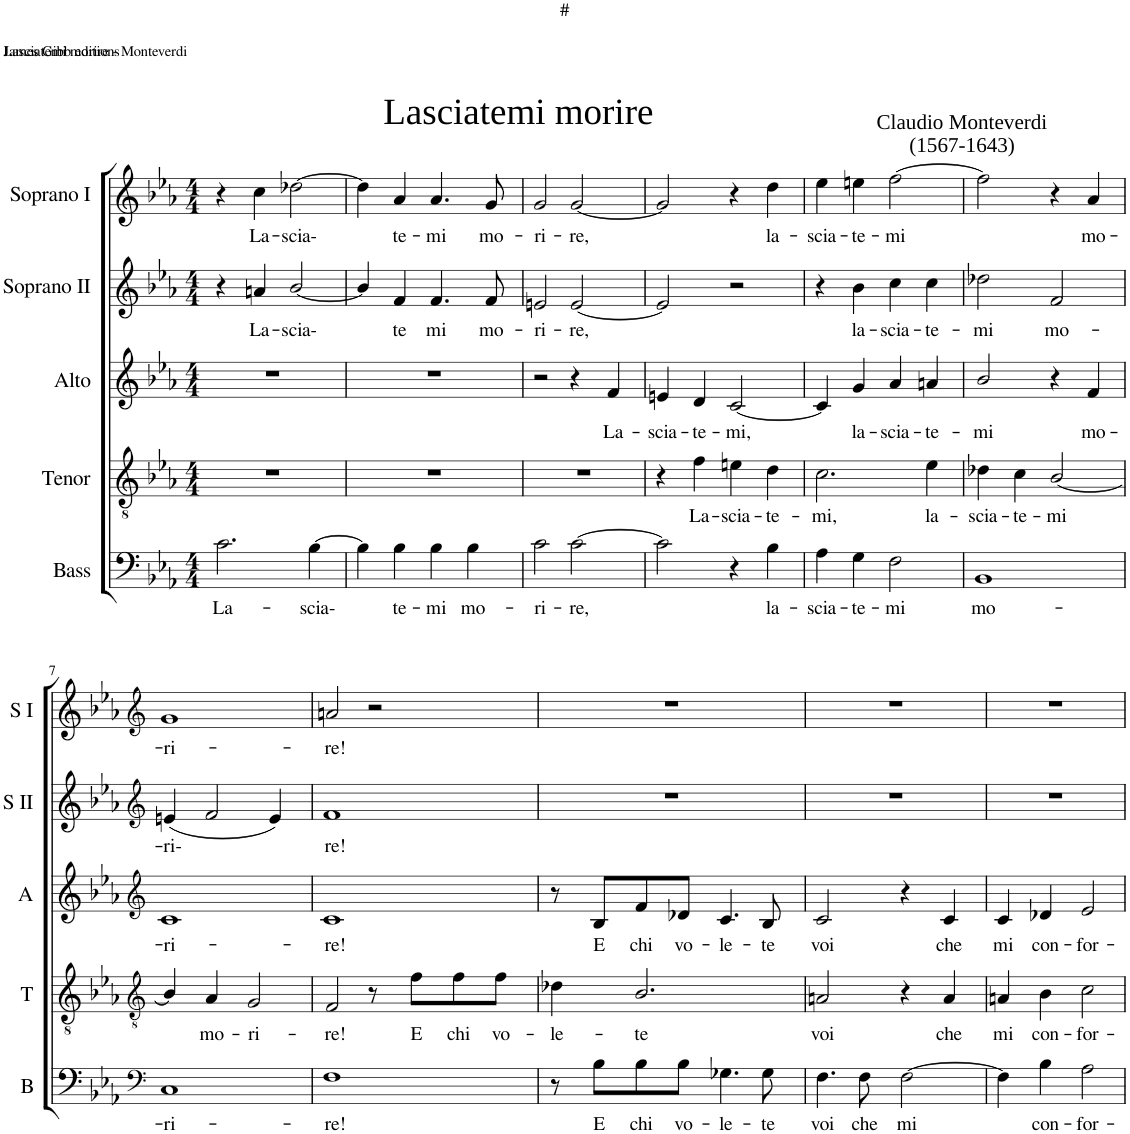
**kern	**text	**kern	**text	**kern	**text	**kern	**text	**kern	**text
*part5	*part5	*part4	*part4	*part3	*part3	*part2	*part2	*part1	*part1
*staff5	*staff5	*staff4	*staff4	*staff3	*staff3	*staff2	*staff2	*staff1	*staff1
*I"Bass	*	*I"Tenor	*	*I"Alto	*	*I"Soprano II	*	*I"Soprano I	*
*I'B	*	*I'T	*	*I'A	*	*I'S II	*	*I'S I	*
*clefF4	*	*clefGv2	*	*clefG2	*	*clefG2	*	*clefG2	*
*k[b-e-a-]	*	*k[b-e-a-]	*	*k[b-e-a-]	*	*k[b-e-a-]	*	*k[b-e-a-]	*
*M4/4	*	*M4/4	*	*M4/4	*	*M4/4	*	*M4/4	*
=1	=1	=1	=1	=1	=1	=1	=1	=1	=1
!	!	!	!	!	!	!	!	!LO:TX:a:t=Claudio Monteverdi	!
!	!	!	!	!	!	!	!	!LO:TX:a:t=(1567-1643)	!
!	!	!	!	!	!	!	!	!LO:TX:a:t=Lasciatemi morire	!
!	!LO:LY:b	!	!	!	!	!	!	!	!
2.c\	La-	1r	.	1r	.	4r	.	4r	.
!	!	!	!	!	!	!	!LO:LY:b	!	!LO:LY:b
.	.	.	.	.	.	4an/	La-	4cc\	La-
!	!	!	!	!	!	!	!LO:LY:b	!	!LO:LY:b
.	.	.	.	.	.	[2b-/	scia-	[2dd-X\	scia-
!	!LO:LY:b	!	!	!	!	!	!	!	!
[4B-\	scia-	.	.	.	.	.	.	.	.
=2	=2	=2	=2	=2	=2	=2	=2	=2	=2
4B-\]	.	1r	.	1r	.	4b-/]	.	4dd-\]	.
!	!LO:LY:b	!	!	!	!	!	!LO:LY:b	!	!LO:LY:b
4B-\	te-	.	.	.	.	4f/	te	4a-/	te-
!	!LO:LY:b	!	!	!	!	!	!LO:LY:b	!	!LO:LY:b
4B-\	mi	.	.	.	.	4.f/	mi	4.a-/	mi
!	!LO:LY:b	!	!	!	!	!	!	!	!
4B-\	mo-	.	.	.	.	.	.	.	.
!	!	!	!	!	!	!	!LO:LY:b	!	!LO:LY:b
.	.	.	.	.	.	8f/	mo-	8g/	mo-
=3	=3	=3	=3	=3	=3	=3	=3	=3	=3
!	!LO:LY:b	!	!	!	!	!	!LO:LY:b	!	!LO:LY:b
2c\	ri-	1r	.	2r	.	2en/	ri-	2g/	ri-
!	!LO:LY:b	!	!	!	!	!	!LO:LY:b	!	!LO:LY:b
[2c\	re,	.	.	4r	.	[2e/	re,	[2g/	re,
!	!	!	!	!	!LO:LY:b	!	!	!	!
.	.	.	.	4f/	La-	.	.	.	.
=4	=4	=4	=4	=4	=4	=4	=4	=4	=4
!	!	!	!	!	!LO:LY:b	!	!	!	!
2c\]	.	4r	.	4en/	scia-	2e/]	.	2g/]	.
!	!	!	!LO:LY:b	!	!LO:LY:b	!	!	!	!
.	.	4f\	La-	4d/	te-	.	.	.	.
!	!	!	!LO:LY:b	!	!LO:LY:b	!	!	!	!
4r	.	4en\	scia-	[2c/	mi,	2r	.	4r	.
!	!LO:LY:b	!	!LO:LY:b	!	!	!	!	!	!LO:LY:b
4B-\	la-	4d\	te-	.	.	.	.	4dd\	la-
=5	=5	=5	=5	=5	=5	=5	=5	=5	=5
!	!LO:LY:b	!	!LO:LY:b	!	!	!	!	!	!LO:LY:b
4A-\	scia-	2.c\	mi,	4c/]	.	4r	.	4ee-\	scia-
!	!LO:LY:b	!	!	!	!LO:LY:b	!	!LO:LY:b	!	!LO:LY:b
4G\	te-	.	.	4g/	la-	4b-\	la-	4een\	te-
!	!LO:LY:b	!	!	!	!LO:LY:b	!	!LO:LY:b	!	!LO:LY:b
2F\	mi	.	.	4a-/	scia-	4cc\	scia-	[2ff\	mi
!	!	!	!LO:LY:b	!	!LO:LY:b	!	!LO:LY:b	!	!
.	.	4e-\	la-	4an/	te-	4cc\	te-	.	.
=6	=6	=6	=6	=6	=6	=6	=6	=6	=6
!	!LO:LY:b	!	!LO:LY:b	!	!LO:LY:b	!	!LO:LY:b	!	!
1BB-	mo-	4d-X\	scia-	2b-/	mi	2dd-X\	mi	2ff\]	.
!	!	!	!LO:LY:b	!	!	!	!	!	!
.	.	4c\	te-	.	.	.	.	.	.
!	!	!	!LO:LY:b	!	!	!	!LO:LY:b	!	!
.	.	[2B-/	mi	4r	.	2f/	mo-	4r	.
!	!	!	!	!	!LO:LY:b	!	!	!	!LO:LY:b
.	.	.	.	4f/	mo-	.	.	4a-/	mo-
!!LO:LB:g=z
=7	=7	=7	=7	=7	=7	=7	=7	=7	=7
*clefF4	*	*clefGv2	*	*clefG2	*	*clefG2	*	*clefG2	*
!	!LO:LY:b	!	!	!	!LO:LY:b	!	!LO:LY:b	!	!LO:LY:b
1C	ri-	4B-/]	.	1c	ri-	(4en/	ri-	1g	ri-
!	!	!	!LO:LY:b	!	!	!	!	!	!
.	.	4A-/	mo-	.	.	2f/	.	.	.
!	!	!	!LO:LY:b	!	!	!	!	!	!
.	.	2G/	ri-	.	.	.	.	.	.
.	.	.	.	.	.	4e/)	.	.	.
=8	=8	=8	=8	=8	=8	=8	=8	=8	=8
!	!LO:LY:b	!	!LO:LY:b	!	!LO:LY:b	!	!LO:LY:b	!	!LO:LY:b
1F	re!	2F/	re!	1c	re!	1f	re!	2an/	re!
.	.	8r	.	.	.	.	.	2r	.
!	!	!	!LO:LY:b	!	!	!	!	!	!
.	.	8f\L	E	.	.	.	.	.	.
!	!	!	!LO:LY:b	!	!	!	!	!	!
.	.	8f\	chi	.	.	.	.	.	.
!	!	!	!LO:LY:b	!	!	!	!	!	!
.	.	8f\J	vo-	.	.	.	.	.	.
=9	=9	=9	=9	=9	=9	=9	=9	=9	=9
!	!	!	!LO:LY:b	!	!	!	!	!	!
8r	.	4d-X\	le-	8r	.	1r	.	1r	.
!	!LO:LY:b	!	!	!	!LO:LY:b	!	!	!	!
8B-\L	E	.	.	8B-/L	E	.	.	.	.
!	!LO:LY:b	!	!LO:LY:b	!	!LO:LY:b	!	!	!	!
8B-\	chi	2.B-/	te	8f/	chi	.	.	.	.
!	!LO:LY:b	!	!	!	!LO:LY:b	!	!	!	!
8B-\J	vo-	.	.	8d-X/J	vo-	.	.	.	.
!	!LO:LY:b	!	!	!	!LO:LY:b	!	!	!	!
4.G-X\	le-	.	.	4.c/	le-	.	.	.	.
!	!LO:LY:b	!	!	!	!LO:LY:b	!	!	!	!
8G-\	te	.	.	8B-/	te	.	.	.	.
=10	=10	=10	=10	=10	=10	=10	=10	=10	=10
!	!LO:LY:b	!	!LO:LY:b	!	!LO:LY:b	!	!	!	!
4.F\	voi	2An/	voi	2c/	voi	1r	.	1r	.
!	!LO:LY:b	!	!	!	!	!	!	!	!
8F\	che	.	.	.	.	.	.	.	.
!	!LO:LY:b	!	!	!	!	!	!	!	!
[2F\	mi	4r	.	4r	.	.	.	.	.
!	!	!	!LO:LY:b	!	!LO:LY:b	!	!	!	!
.	.	4A/	che	4c/	che	.	.	.	.
=11	=11	=11	=11	=11	=11	=11	=11	=11	=11
!	!	!	!LO:LY:b	!	!LO:LY:b	!	!	!	!
4F\]	.	4An/	mi	4c/	mi	1r	.	1r	.
!	!LO:LY:b	!	!LO:LY:b	!	!LO:LY:b	!	!	!	!
4B-\	con-	4B-\	con-	4d-X/	con-	.	.	.	.
!	!LO:LY:b	!	!LO:LY:b	!	!LO:LY:b	!	!	!	!
2A-\	for-	2c\	for-	2e-/	for-	.	.	.	.
=	=	=	=	=	=	=	=	=	=
*-	*-	*-	*-	*-	*-	*-	*-	*-	*-
